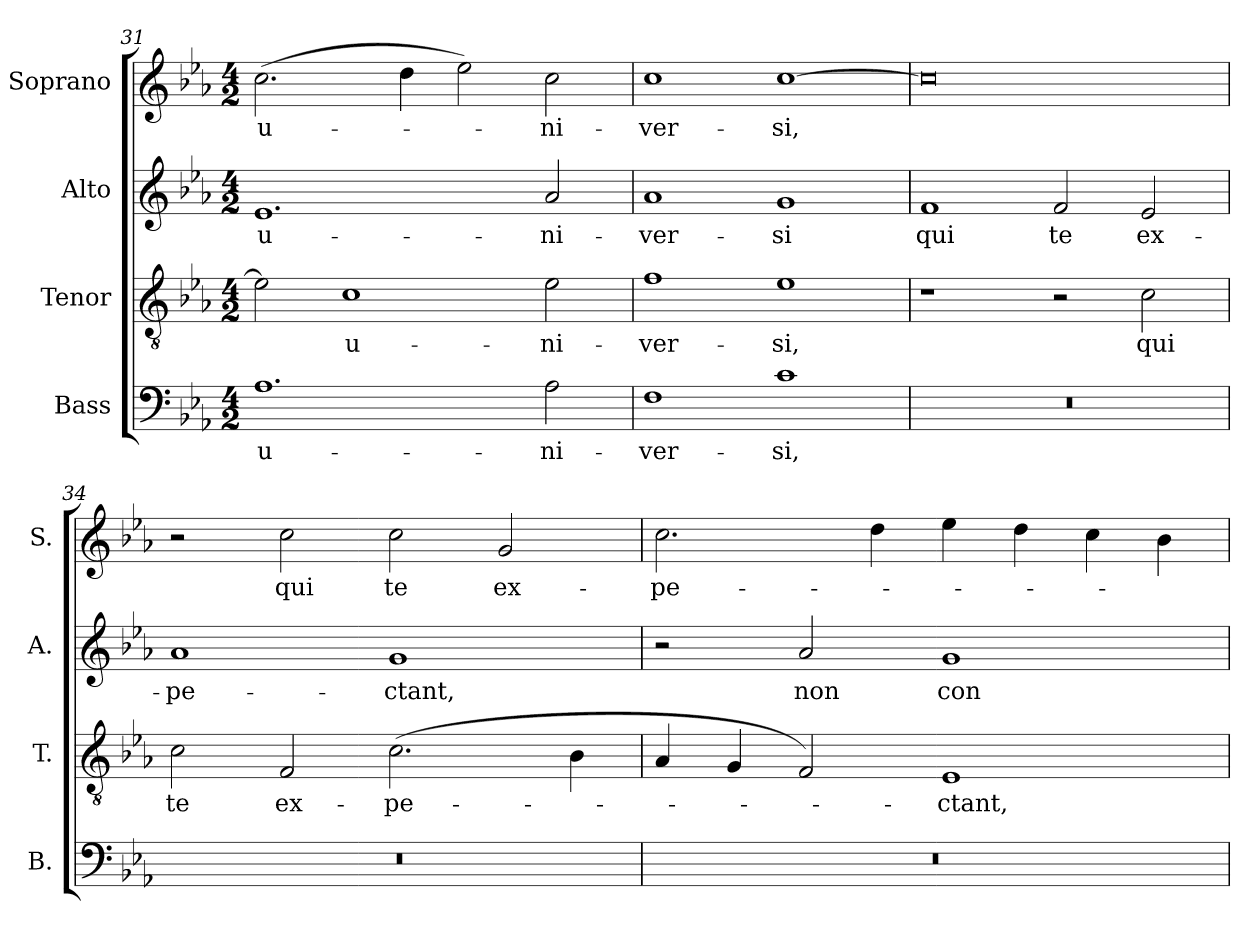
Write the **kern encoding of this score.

**kern	**text	**kern	**text	**kern	**text	**kern	**text
*part4	*part4	*part3	*part3	*part2	*part2	*part1	*part1
*staff4	*staff4	*staff3	*staff3	*staff2	*staff2	*staff1	*staff1
*I"Bass	*	*I"Tenor	*	*I"Alto	*	*I"Soprano	*
*I'B.	*	*I'T.	*	*I'A.	*	*I'S.	*
*clefF4	*	*clefGv2	*	*clefG2	*	*clefG2	*
*	*	*ITrd7c12	*	*	*	*	*
*k[b-e-a-]	*	*k[b-e-a-]	*	*k[b-e-a-]	*	*k[b-e-a-]	*
*E-:	*	*E-:	*	*E-:	*	*E-:	*
*M4/2	*	*M4/2	*	*M4/2	*	*M4/2	*
=31	=31	=31	=31	=31	=31	=31	=31
!	!LO:LY:b:color=#000000	!	!	!	!	!	!
!	!	!	!	!	!LO:LY:b:color=#000000	!	!
!	!	!	!	!	!	!	!LO:LY:b:color=#000000
1.A-i	u-	2E-i\]	.	1.e-i	u-	(2.cci\	u-
!	!	!	!LO:LY:b:color=#000000	!	!	!	!
.	.	1Ci	u-	.	.	.	.
.	.	.	.	.	.	4ddi\	.
.	.	.	.	.	.	2ee-i\)	.
!	!LO:LY:b:color=#000000	!	!	!	!	!	!
!	!	!	!LO:LY:b:color=#000000	!	!	!	!
!	!	!	!	!	!LO:LY:b:color=#000000	!	!
!	!	!	!	!	!	!	!LO:LY:b:color=#000000
2A-i\	-ni-	2E-i\	-ni-	2a-i/	-ni-	2cci\	-ni-
=32	=32	=32	=32	=32	=32	=32	=32
!	!LO:LY:b:color=#000000	!	!	!	!	!	!
!	!	!	!LO:LY:b:color=#000000	!	!	!	!
!	!	!	!	!	!LO:LY:b:color=#000000	!	!
!	!	!	!	!	!	!	!LO:LY:b:color=#000000
1Fi	-ver-	1Fi	-ver-	1a-i	-ver-	1cci	-ver-
!	!LO:LY:b:color=#000000	!	!	!	!	!	!
!	!	!	!LO:LY:b:color=#000000	!	!	!	!
!	!	!	!	!	!LO:LY:b:color=#000000	!	!
!	!	!	!	!	!	!	!LO:LY:b:color=#000000
1ci	-si,	1E-i	-si,	1gi	-si	[1cci	-si,
=33	=33	=33	=33	=33	=33	=33	=33
!LO:N:vis=1	!	!	!	!	!	!	!
!	!	!	!	!	!LO:LY:b:color=#000000	!	!
0r	.	1r	.	1fi	qui	0cci]	.
!	!	!	!	!	!LO:LY:b:color=#000000	!	!
.	.	2r	.	2fi/	te	.	.
!	!	!	!LO:LY:b:color=#000000	!	!	!	!
!	!	!	!	!	!LO:LY:b:color=#000000	!	!
.	.	2Ci\	qui	2e-i/	ex-	.	.
=34	=34	=34	=34	=34	=34	=34	=34
!LO:N:vis=1	!	!	!	!	!	!	!
!	!	!	!LO:LY:b:color=#000000	!	!	!	!
!	!	!	!	!	!LO:LY:b:color=#000000	!	!
0r	.	2Ci\	te	1a-i	-pe-	2r	.
!	!	!	!LO:LY:b:color=#000000	!	!	!	!
!	!	!	!	!	!	!	!LO:LY:b:color=#000000
.	.	2FFi/	ex-	.	.	2cci\	qui
!	!	!	!LO:LY:b:color=#000000	!	!	!	!
!	!	!	!	!	!LO:LY:b:color=#000000	!	!
!	!	!	!	!	!	!	!LO:LY:b:color=#000000
.	.	(2.Ci\	-pe-	1gi	-ctant,	2cci\	te
!	!	!	!	!	!	!	!LO:LY:b:color=#000000
.	.	.	.	.	.	2gi/	ex-
.	.	4BB-i\	.	.	.	.	.
=35	=35	=35	=35	=35	=35	=35	=35
!LO:N:vis=1	!	!	!	!	!	!	!
!	!	!	!	!	!	!	!LO:LY:b:color=#000000
0r	.	4AA-i/	.	2r	.	2.cci\	-pe-
.	.	4GGi/	.	.	.	.	.
!	!	!	!	!	!LO:LY:b:color=#000000	!	!
.	.	2FFi/)	.	2a-i/	non	.	.
.	.	.	.	.	.	4ddi\	.
!	!	!	!LO:LY:b:color=#000000	!	!	!	!
!	!	!	!	!	!LO:LY:b:color=#000000	!	!
.	.	1EE-i	-ctant,	1gi	con-	4ee-i\	.
.	.	.	.	.	.	4ddi\	.
.	.	.	.	.	.	4cci\	.
.	.	.	.	.	.	4b-i\	.
=	=	=	=	=	=	=	=
*-	*-	*-	*-	*-	*-	*-	*-
